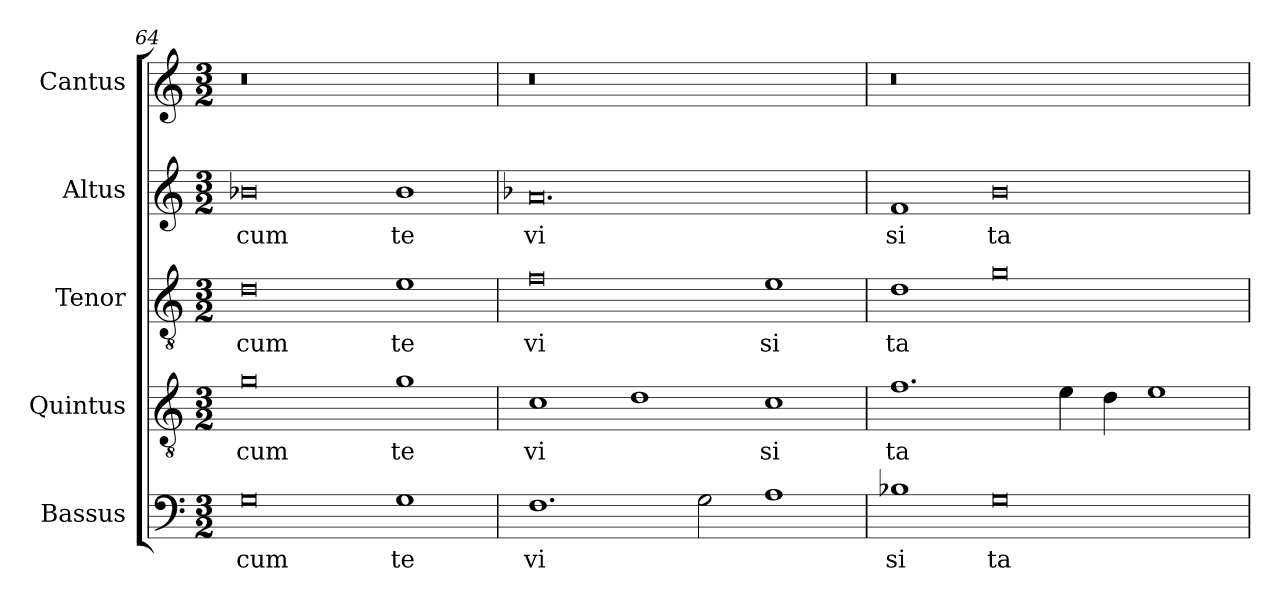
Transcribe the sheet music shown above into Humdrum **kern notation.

**kern	**text	**kern	**text	**kern	**text	**kern	**text	**kern
*part5	*part5	*part4	*part4	*part3	*part3	*part2	*part2	*part1
*staff5	*staff5	*staff4	*staff4	*staff3	*staff3	*staff2	*staff2	*staff1
*I"Bassus	*	*I"Quintus	*	*I"Tenor	*	*I"Altus	*	*I"Cantus
*clefF4	*	*clefGv2	*	*clefGv2	*	*clefG2	*	*clefG2
*M3/2	*	*M3/2	*	*M3/2	*	*M3/2	*	*M3/2
=64	=64	=64	=64	=64	=64	=64	=64	=64
!	!LO:LY:b:cj	!	!LO:LY:b:cj	!	!LO:LY:b:cj	!	!LO:LY:b:cj	!
0G	cum	0g	cum	0d	cum	0b-	cum	0.r
!	!LO:LY:b:cj	!	!LO:LY:b:cj	!	!LO:LY:b:cj	!	!LO:LY:b:cj	!
1G	te	1g	te	1e	te	1b-	te	.
!!LO:LB:g=z
=65	=65	=65	=65	=65	=65	=65	=65	=65
*	*	*	*	*	*	*k[b-]	*	*
*	*	*	*	*	*	*F:	*	*
!	!LO:LY:b:cj	!	!LO:LY:b:cj	!	!LO:LY:b:cj	!	!LO:LY:b:cj	!
1.F	vi	1c	vi	0f	vi	0.a	vi	0.r
.	.	1d	.	.	.	.	.	.
2G\	.	.	.	.	.	.	.	.
!	!	!	!LO:LY:b:cj	!	!LO:LY:b:cj	!	!	!
1A	.	1c	si	1e	si	.	.	.
=66	=66	=66	=66	=66	=66	=66	=66	=66
!	!LO:LY:b:cj	!	!LO:LY:b:cj	!	!LO:LY:b:cj	!	!LO:LY:b:cj	!
1B-	si	1.f	ta	1d	ta	1f	si	0.r
!	!LO:LY:b:cj	!	!	!	!	!	!LO:LY:b:cj	!
0G	ta	.	.	0g	.	0b-	ta	.
.	.	4e\	.	.	.	.	.	.
.	.	4d\	.	.	.	.	.	.
.	.	1e	.	.	.	.	.	.
=	=	=	=	=	=	=	=	=
*-	*-	*-	*-	*-	*-	*-	*-	*-
